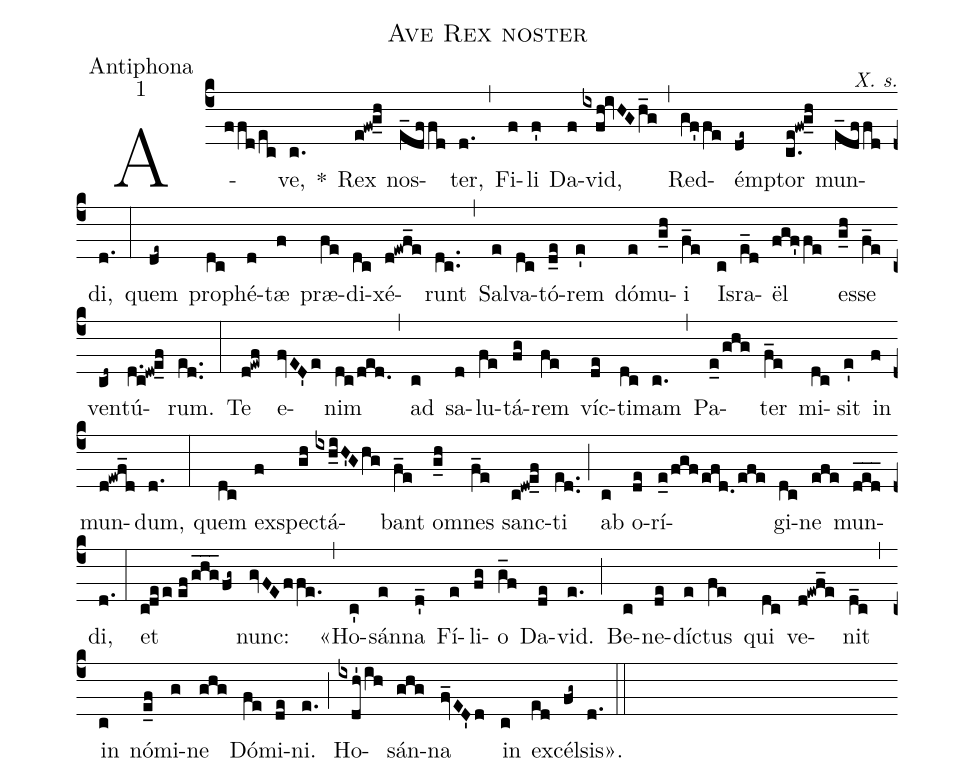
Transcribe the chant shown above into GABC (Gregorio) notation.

name:Ave Rex noster;
office-part:Antiphona;
mode:1;
commentary:X. s.;
%%
(c4) A(ffd/ec)ve,(c.) *() Rex(e!fw!g_h) nos(e_dffd)ter,(d.) (,) Fi(f)li(f') Da(f)vid,(ixfh!ivHGh_g) (,) Red(gf'fe)émp(de~)tor(c.e!fw!g_h) mun(e_dffd)di,(d.) (:)
quem(de~) pro(dc)phé(d)tæ(f) præ(fe)di(dc)xé(d!ewf_e)runt(dc..) (,) Sal(e)va(dc)tó(d_e)rem(e') dó(e)mu(g_h)i(f_e) Is(c)ra(e_d)ël(fgf'fe) es(g_h)se(f_e) ven(cd~)tú(d.c!dw!e_f)rum.(ed..) (:)
Te(d!ewf) e(fvED'e)nim(dc/ded.) (,) ad(c) sa(d)lu(fe)tá(fg)rem(fe) víc(de)ti(dc)mam(c.) (,) Pa(e_0/ghg)ter(f_e) mi(dc)sit(e') in(f) mun(d!ewf_d)dum,(d.) (:)
quem(dc) ex(f)spec(gh)tá(ixh_iH'Ghg)bant(f_e) om(g_h)nes(f_e) sanc(c!dw!e_f)ti(ed..) (;) ab(c) o(de)rí(e_0/fgf/efd./efe)gi(dc)ne(efe) mun(d_e_d_)di,(d.) (:)
et(cdee//ef/ghg___/fg~) nunc:(gvFEffe.) (,) «Ho(c')sán(e)na(d'_) Fí(e)li(fg)o(g_f) Da(de)vid.(e.) (;) Be(c)ne(de)díc(e)tus(fe) qui(dc) ve(d!ewf_e)nit(d_c) (,) in(c) nó(e_f)mi(g)ne(ghg) Dó(fe)mi(de)ni.(e.) (;) Ho(ixdh'/ih)sán(ghg)na(fv_ED'd) in(c) ex(ed)cél(fg~)sis».(d.) (::)
